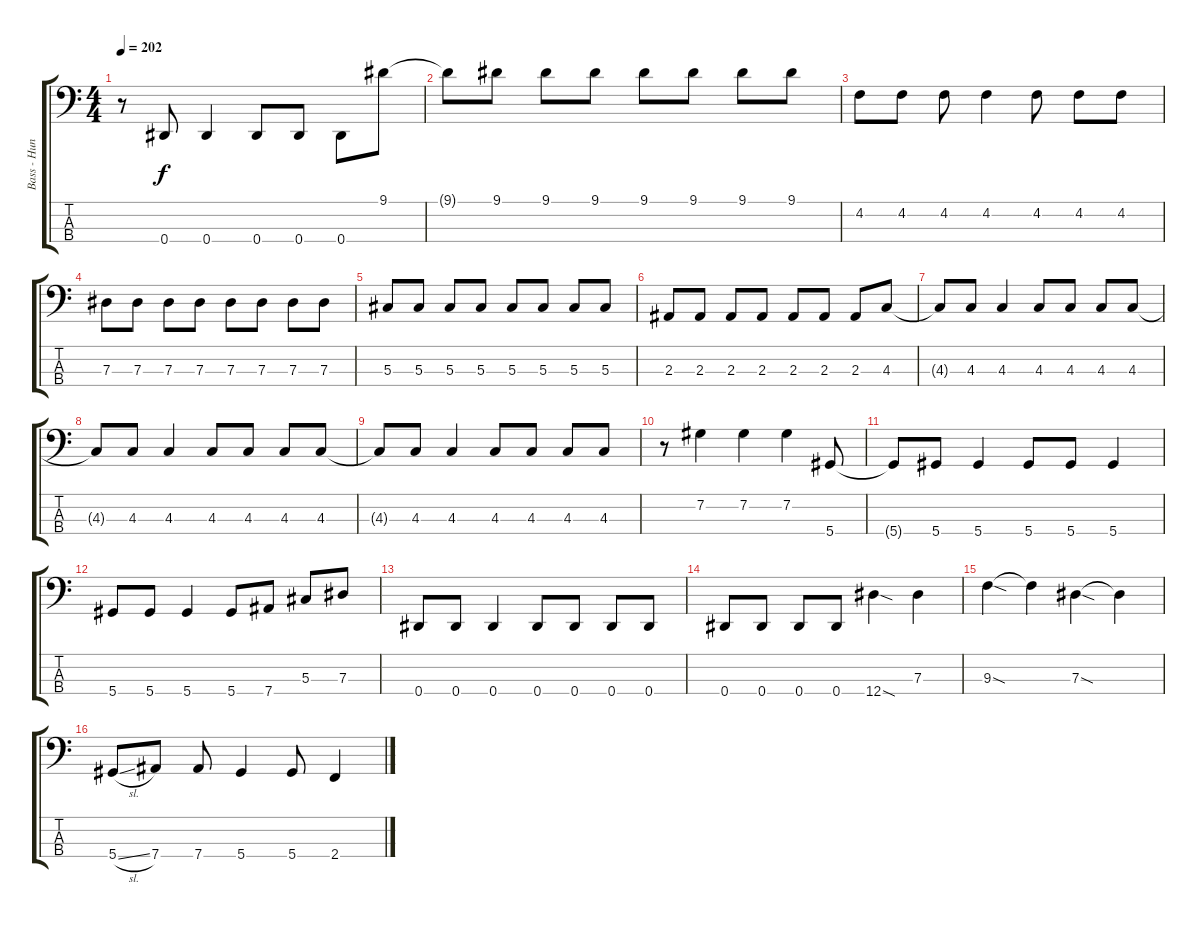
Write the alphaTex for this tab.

\track ("Bass - Hunter" "Bass - Hun") {instrument electricbasspick}
\staff {score tabs}
\tuning (Gb2 Db2 Ab1 Eb1) {hide}
\ts (4 4)
\tempo 202
\clef f4
\ks c
r.8{dy f} 0.4.8 0.4.4 0.4.8 0.4.8 0.4.8 9.1.8 |
9.1{t}.8 9.1.8 9.1.8 9.1.8 9.1.8 9.1.8 9.1.8 9.1.8 |
4.2.8 4.2.8 4.2.8 4.2.4 4.2.8 4.2.8 4.2.8 |
7.3.8 7.3.8 7.3.8 7.3.8 7.3.8 7.3.8 7.3.8 7.3.8 |
5.3.8 5.3.8 5.3.8 5.3.8 5.3.8 5.3.8 5.3.8 5.3.8 |
2.3.8 2.3.8 2.3.8 2.3.8 2.3.8 2.3.8 2.3.8 4.3.8 |
4.3{t}.8 4.3.8 4.3.4 4.3.8 4.3.8 4.3.8 4.3.8 |
4.3{t}.8 4.3.8 4.3.4 4.3.8 4.3.8 4.3.8 4.3.8 |
4.3{t}.8 4.3.8 4.3.4 4.3.8 4.3.8 4.3.8 4.3.8 |
r.8 7.2.4 7.2.4 7.2.4 5.4.8 |
5.4{t}.8 5.4.8 5.4.4 5.4.8 5.4.8 5.4.4 |
5.4.8 5.4.8 5.4.4 5.4.8 7.4.8 5.3.8 7.3.8 |
0.4.8 0.4.8 0.4.4 0.4.8 0.4.8 0.4.8 0.4.8 |
0.4.8 0.4.8 0.4.8 0.4.8 12.4{sod}.4 7.3.4 |
9.3{sod}.4 9.3{t}.4 7.3{sod}.4 7.3{t}.4 |
5.4{sl}.8 7.4.8 7.4.8 5.4.4 5.4.8 2.4.4
